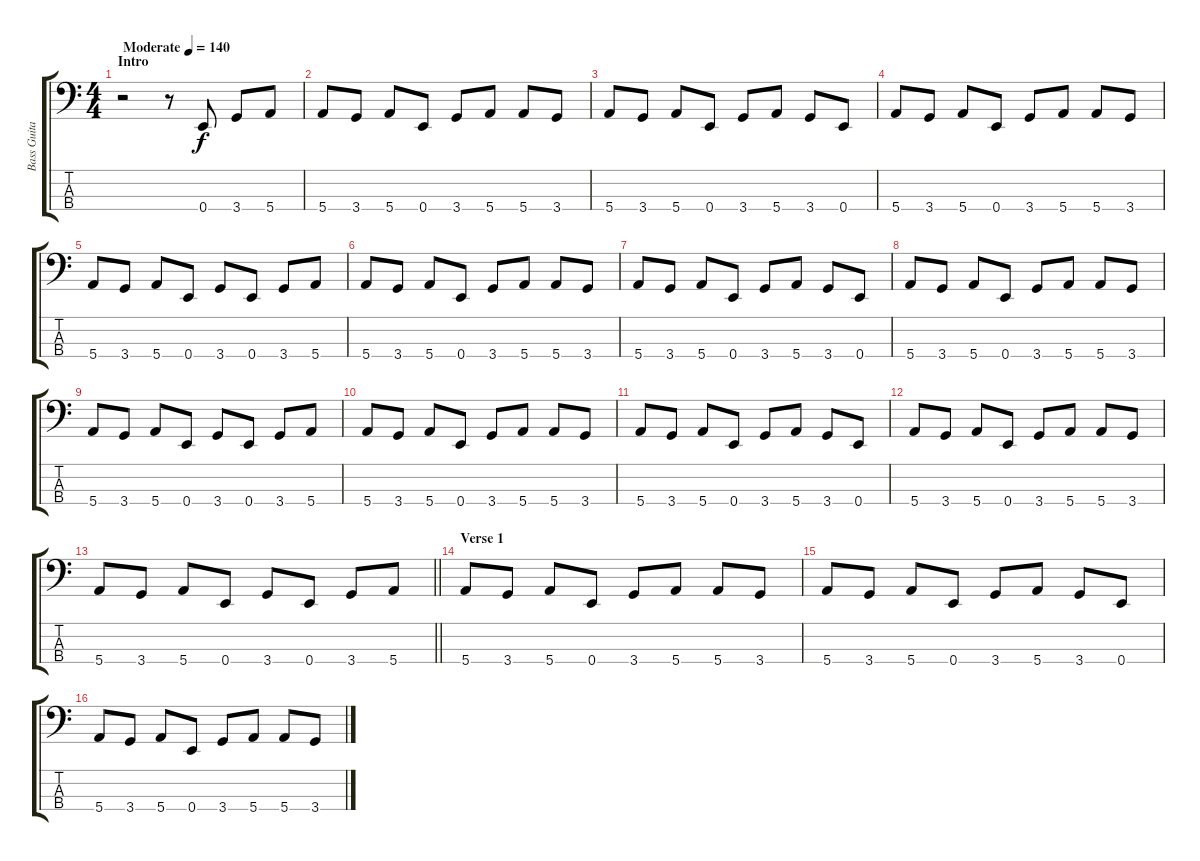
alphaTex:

\track ("Bass Guitar" "Bass Guita") {instrument electricbassfinger}
\staff {score tabs}
\tuning (G2 D2 A1 E1) {hide}
\ts (4 4)
\section ("" "Intro")
\tempo (140 "Moderate")
\clef f4
\ks c
r.2{dy f instrument electricbassfinger} r.8 0.4.8 3.4.8 5.4.8 |
5.4.8 3.4.8 5.4.8 0.4.8 3.4.8 5.4.8 5.4.8 3.4.8 |
5.4.8 3.4.8 5.4.8 0.4.8 3.4.8 5.4.8 3.4.8 0.4.8 |
5.4.8 3.4.8 5.4.8 0.4.8 3.4.8 5.4.8 5.4.8 3.4.8 |
5.4.8 3.4.8 5.4.8 0.4.8 3.4.8 0.4.8 3.4.8 5.4.8 |
5.4.8 3.4.8 5.4.8 0.4.8 3.4.8 5.4.8 5.4.8 3.4.8 |
5.4.8 3.4.8 5.4.8 0.4.8 3.4.8 5.4.8 3.4.8 0.4.8 |
5.4.8 3.4.8 5.4.8 0.4.8 3.4.8 5.4.8 5.4.8 3.4.8 |
5.4.8 3.4.8 5.4.8 0.4.8 3.4.8 0.4.8 3.4.8 5.4.8 |
5.4.8 3.4.8 5.4.8 0.4.8 3.4.8 5.4.8 5.4.8 3.4.8 |
5.4.8 3.4.8 5.4.8 0.4.8 3.4.8 5.4.8 3.4.8 0.4.8 |
5.4.8 3.4.8 5.4.8 0.4.8 3.4.8 5.4.8 5.4.8 3.4.8 |
\barLineRight lightlight
5.4.8 3.4.8 5.4.8 0.4.8 3.4.8 0.4.8 3.4.8 5.4.8 |
\section ("" "Verse 1")
5.4.8 3.4.8 5.4.8 0.4.8 3.4.8 5.4.8 5.4.8 3.4.8 |
5.4.8 3.4.8 5.4.8 0.4.8 3.4.8 5.4.8 3.4.8 0.4.8 |
5.4.8 3.4.8 5.4.8 0.4.8 3.4.8 5.4.8 5.4.8 3.4.8
